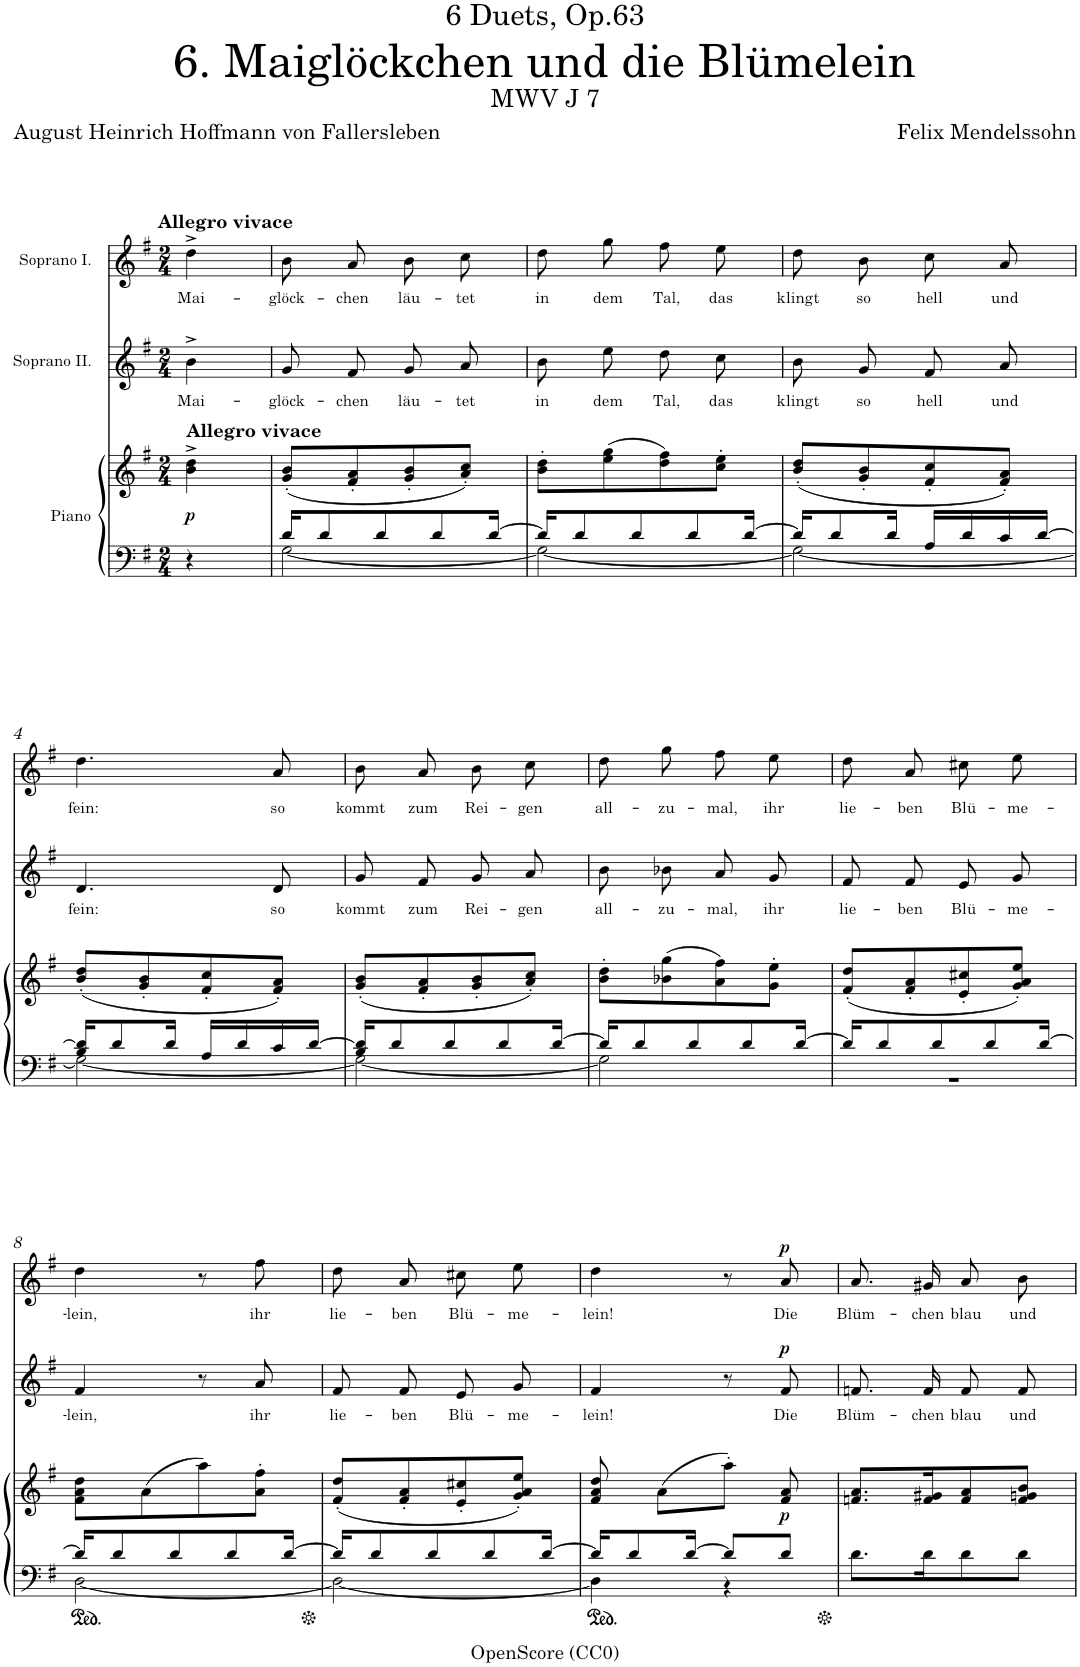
**kern	**kern	**dynam	**kern	**text	**dynam	**kern	**text	**dynam
*part3	*part3	*part3	*part2	*part2	*part2	*part1	*part1	*part1
*staff4	*staff3	*staff3/4	*staff2	*staff2	*staff2	*staff1	*staff1	*staff1
*I"Piano	*	*	*I"Soprano II.	*	*	*I"Soprano I.	*	*
*I'Pno	*	*	*	*	*	*	*	*
*clefF4	*clefG2	*	*clefG2	*	*	*clefG2	*	*
*k[f#]	*k[f#]	*	*k[f#]	*	*	*k[f#]	*	*
*M2/4	*M2/4	*	*M2/4	*	*	*M2/4	*	*
=	=	=	=	=	=	=	=	=
!	!	!	!	!	!	!LO:TX:a:B:t=Allegro vivace	!	!
!	!LO:TX:a:B:t=Allegro vivace	!	!	!	!	!	!	!
!	!	!LO:DY:b	!	!LO:LY:b	!	!	!LO:LY:b	!
4r	4b\^ 4dd\^	p	4b^\	Mai-	.	4dd^\	Mai-	.
=1	=1	=1	=1	=1	=1	=1	=1	=1
*^	*	*	*	*	*	*	*	*
!	!	!	!	!	!LO:LY:b	!	!	!LO:LY:b	!
16d/KL	[2G\	(8g/' 8b/'L	.	8g/L	-glöck-	.	8b/L	-glöck-	.
8d/	.	.	.	.	.	.	.	.	.
!	!	!	!	!	!LO:LY:b	!	!	!LO:LY:b	!
.	.	8f#/' 8a/'	.	8f#/J	-chen	.	8a/J	-chen	.
8d/	.	.	.	.	.	.	.	.	.
!	!	!	!	!	!LO:LY:b	!	!	!LO:LY:b	!
.	.	8g/' 8b/'	.	8g/L	läu-	.	8b\L	läu-	.
8d/	.	.	.	.	.	.	.	.	.
!	!	!	!	!	!LO:LY:b	!	!	!LO:LY:b	!
.	.	8a/' 8cc/'J)	.	8a/J	-tet	.	8cc\J	-tet	.
[16d/Jk	.	.	.	.	.	.	.	.	.
=2	=2	=2	=2	=2	=2	=2	=2	=2	=2
!	!	!	!	!	!LO:LY:b	!	!	!LO:LY:b	!
16d/KL]	2G\_	8b\' 8dd\'L	.	8b\L	in	.	8dd\L	in	.
8d/	.	.	.	.	.	.	.	.	.
!	!	!	!	!	!LO:LY:b	!	!	!LO:LY:b	!
.	.	(8ee\ 8gg\	.	8ee\J	dem	.	8gg\J	dem	.
8d/	.	.	.	.	.	.	.	.	.
!	!	!	!	!	!LO:LY:b	!	!	!LO:LY:b	!
.	.	8dd\ 8ff#\)	.	8dd\L	Tal,	.	8ff#\L	Tal,	.
8d/	.	.	.	.	.	.	.	.	.
!	!	!	!	!	!LO:LY:b	!	!	!LO:LY:b	!
.	.	8cc\' 8ee\'J	.	8cc\J	das	.	8ee\J	das	.
[16d/Jk	.	.	.	.	.	.	.	.	.
=3	=3	=3	=3	=3	=3	=3	=3	=3	=3
!	!	!	!	!	!LO:LY:b	!	!	!LO:LY:b	!
16d/KL]	2G\_	(8b/' 8dd/'L	.	8b/L	klingt	.	8dd\L	klingt	.
8d/	.	.	.	.	.	.	.	.	.
!	!	!	!	!	!LO:LY:b	!	!	!LO:LY:b	!
.	.	8g/' 8b/'	.	8g/J	so	.	8b\J	so	.
16d/Jk	.	.	.	.	.	.	.	.	.
!	!	!	!	!	!LO:LY:b	!	!	!LO:LY:b	!
16A/LL	.	8f#/' 8cc/'	.	8f#/L	hell	.	8cc\L	hell	.
16d/	.	.	.	.	.	.	.	.	.
!	!	!	!	!	!LO:LY:b	!	!	!LO:LY:b	!
16c/	.	8f#/' 8a/'J)	.	8a/J	und	.	8a\J	und	.
[16d/JJ	.	.	.	.	.	.	.	.	.
!!LO:LB:g=z
=4	=4	=4	=4	=4	=4	=4	=4	=4	=4
!	!	!	!	!	!LO:LY:b	!	!	!LO:LY:b	!
16B/ 16d/]KL	2G\_	(8b/' 8dd/'L	.	4.d/	fein:	.	4.dd\	fein:	.
8d/	.	.	.	.	.	.	.	.	.
.	.	8g/' 8b/'	.	.	.	.	.	.	.
16d/Jk	.	.	.	.	.	.	.	.	.
16A/LL	.	8f#/' 8cc/'	.	.	.	.	.	.	.
16d/	.	.	.	.	.	.	.	.	.
!	!	!	!	!	!LO:LY:b	!	!	!LO:LY:b	!
16c/	.	8f#/' 8a/'J)	.	8d/	so	.	8a/	so	.
[16d/JJ	.	.	.	.	.	.	.	.	.
=5	=5	=5	=5	=5	=5	=5	=5	=5	=5
!	!	!	!	!	!LO:LY:b	!	!	!LO:LY:b	!
16B/ 16d/]KL	2G\_	(8g/' 8b/'L	.	8g/L	kommt	.	8b/L	kommt	.
8d/	.	.	.	.	.	.	.	.	.
!	!	!	!	!	!LO:LY:b	!	!	!LO:LY:b	!
.	.	8f#/' 8a/'	.	8f#/J	zum	.	8a/J	zum	.
8d/	.	.	.	.	.	.	.	.	.
!	!	!	!	!	!LO:LY:b	!	!	!LO:LY:b	!
.	.	8g/' 8b/'	.	8g/L	Rei-	.	8b\L	Rei-	.
8d/	.	.	.	.	.	.	.	.	.
!	!	!	!	!	!LO:LY:b	!	!	!LO:LY:b	!
.	.	8a/' 8cc/'J)	.	8a/J	-gen	.	8cc\J	-gen	.
[16d/Jk	.	.	.	.	.	.	.	.	.
=6	=6	=6	=6	=6	=6	=6	=6	=6	=6
!	!	!	!	!	!LO:LY:b	!	!	!LO:LY:b	!
16d/KL]	2G\]	8b\' 8dd\'L	.	8b\L	all-	.	8dd\L	all-	.
8d/	.	.	.	.	.	.	.	.	.
!	!	!	!	!	!LO:LY:b	!	!	!LO:LY:b	!
.	.	(8b-X\ 8gg\	.	8b-X\J	-zu-	.	8gg\J	-zu-	.
8d/	.	.	.	.	.	.	.	.	.
!	!	!	!	!	!LO:LY:b	!	!	!LO:LY:b	!
.	.	8a\ 8ff#\)	.	8a/L	-mal,	.	8ff#\L	-mal,	.
8d/	.	.	.	.	.	.	.	.	.
!	!	!	!	!	!LO:LY:b	!	!	!LO:LY:b	!
.	.	8g\' 8ee\'J	.	8g/J	ihr	.	8ee\J	ihr	.
[16d/Jk	.	.	.	.	.	.	.	.	.
=7	=7	=7	=7	=7	=7	=7	=7	=7	=7
!	!	!	!	!	!LO:LY:b	!	!	!LO:LY:b	!
16d/KL]	2r	(8f#/' 8dd/'L	.	8f#/L	lie-	.	8dd\L	lie-	.
8d/	.	.	.	.	.	.	.	.	.
!	!	!	!	!	!LO:LY:b	!	!	!LO:LY:b	!
.	.	8f#/' 8a/'	.	8f#/J	-ben	.	8a\J	-ben	.
8d/	.	.	.	.	.	.	.	.	.
!	!	!	!	!	!LO:LY:b	!	!	!LO:LY:b	!
.	.	8e/' 8cc#X/'	.	8e/L	Blü-	.	8cc#X\L	Blü-	.
8d/	.	.	.	.	.	.	.	.	.
!	!	!	!	!	!LO:LY:b	!	!	!LO:LY:b	!
.	.	8g/' 8a/' 8ee/'J)	.	8g/J	-me-	.	8ee\J	-me-	.
[16d/Jk	.	.	.	.	.	.	.	.	.
!!LO:LB:g=z
=8	=8	=8	=8	=8	=8	=8	=8	=8	=8
!	!	!	!	!	!LO:LY:b	!	!	!LO:LY:b	!
16d/KL]	[2D\	8f#\ 8a\ 8dd\L	.	4f#/	-lein,	.	4dd\	-lein,	.
8d/	.	.	.	.	.	.	.	.	.
.	.	(8a\	.	.	.	.	.	.	.
8d/	.	.	.	.	.	.	.	.	.
.	.	8aa\)	.	8r	.	.	8r	.	.
8d/	.	.	.	.	.	.	.	.	.
!	!	!	!	!	!LO:LY:b	!	!	!LO:LY:b	!
.	.	8a\' 8ff#\'J	.	8a/	ihr	.	8ff#\	ihr	.
[16d/Jk	.	.	.	.	.	.	.	.	.
=9	=9	=9	=9	=9	=9	=9	=9	=9	=9
!	!	!	!	!	!LO:LY:b	!	!	!LO:LY:b	!
16d/KL]	2D\_	(8f#/' 8dd/'L	.	8f#/L	lie-	.	8dd\L	lie-	.
8d/	.	.	.	.	.	.	.	.	.
!	!	!	!	!	!LO:LY:b	!	!	!LO:LY:b	!
.	.	8f#/' 8a/'	.	8f#/J	-ben	.	8a\J	-ben	.
8d/	.	.	.	.	.	.	.	.	.
!	!	!	!	!	!LO:LY:b	!	!	!LO:LY:b	!
.	.	8e/' 8cc#X/'	.	8e/L	Blü-	.	8cc#X\L	Blü-	.
8d/	.	.	.	.	.	.	.	.	.
!	!	!	!	!	!LO:LY:b	!	!	!LO:LY:b	!
.	.	8g/' 8a/' 8ee/'J)	.	8g/J	-me-	.	8ee\J	-me-	.
[16d/Jk	.	.	.	.	.	.	.	.	.
=10	=10	=10	=10	=10	=10	=10	=10	=10	=10
!	!	!	!	!	!LO:LY:b	!	!	!LO:LY:b	!
16d/KL]	4D\]	8f#/ 8a/ 8dd/	.	4f#/	-lein!	.	4dd\	-lein!	.
8d/	.	.	.	.	.	.	.	.	.
.	.	(8a\L	.	.	.	.	.	.	.
[16d/Jk	.	.	.	.	.	.	.	.	.
8d/L]	4r	8aa'\J)	.	8r	.	.	8r	.	.
!	!	!	!LO:DY:b	!	!LO:LY:b	!LO:DY:a	!	!LO:LY:b	!LO:DY:a
8d/J	.	8f#/ 8a/	p	8f#/	Die	p	8a/	Die	p
*v	*v	*	*	*	*	*	*	*	*
=11	=11	=11	=11	=11	=11	=11	=11	=11
!	!	!	!	!LO:LY:b	!	!	!LO:LY:b	!
8.d\L	8.fn/ 8.a/L	.	8.fn/L	Blüm-	.	8.a/L	Blüm-	.
!	!	!	!	!LO:LY:b	!	!	!LO:LY:b	!
16d\K	16f/ 16g#X/K	.	16f/Jk	-chen	.	16g#X/Jk	-chen	.
!	!	!	!	!LO:LY:b	!	!	!LO:LY:b	!
8d\	8f/ 8a/	.	8f/L	blau	.	8a/L	blau	.
!	!	!	!	!LO:LY:b	!	!	!LO:LY:b	!
8d\J	8f/ 8gn/ 8b/J	.	8f/J	und	.	8b/J	und	.
=	=	=	=	=	=	=	=	=
*-	*-	*-	*-	*-	*-	*-	*-	*-
